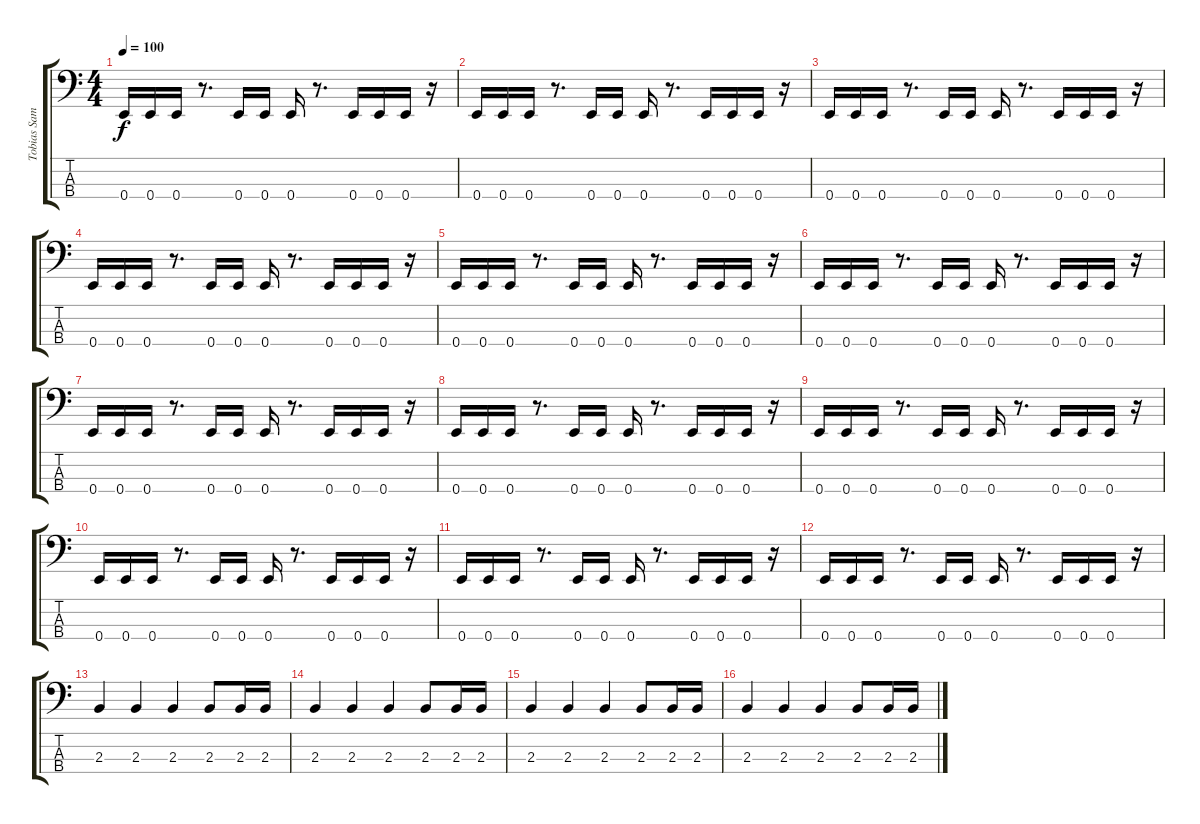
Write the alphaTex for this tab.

\track ("Tobias Sammet" "Tobias Sam") {instrument electricbassfinger}
\staff {score tabs}
\tuning (G2 D2 A1 E1) {hide}
\ts (4 4)
\tempo 100
\clef f4
\ks c
0.4.16{dy f} 0.4.16 0.4.16 r.8{d} 0.4.16 0.4.16 0.4.16 r.8{d} 0.4.16 0.4.16 0.4.16 r.16 |
0.4.16 0.4.16 0.4.16 r.8{d} 0.4.16 0.4.16 0.4.16 r.8{d} 0.4.16 0.4.16 0.4.16 r.16 |
0.4.16 0.4.16 0.4.16 r.8{d} 0.4.16 0.4.16 0.4.16 r.8{d} 0.4.16 0.4.16 0.4.16 r.16 |
0.4.16 0.4.16 0.4.16 r.8{d} 0.4.16 0.4.16 0.4.16 r.8{d} 0.4.16 0.4.16 0.4.16 r.16 |
0.4.16 0.4.16 0.4.16 r.8{d} 0.4.16 0.4.16 0.4.16 r.8{d} 0.4.16 0.4.16 0.4.16 r.16 |
0.4.16 0.4.16 0.4.16 r.8{d} 0.4.16 0.4.16 0.4.16 r.8{d} 0.4.16 0.4.16 0.4.16 r.16 |
0.4.16 0.4.16 0.4.16 r.8{d} 0.4.16 0.4.16 0.4.16 r.8{d} 0.4.16 0.4.16 0.4.16 r.16 |
0.4.16 0.4.16 0.4.16 r.8{d} 0.4.16 0.4.16 0.4.16 r.8{d} 0.4.16 0.4.16 0.4.16 r.16 |
0.4.16 0.4.16 0.4.16 r.8{d} 0.4.16 0.4.16 0.4.16 r.8{d} 0.4.16 0.4.16 0.4.16 r.16 |
0.4.16 0.4.16 0.4.16 r.8{d} 0.4.16 0.4.16 0.4.16 r.8{d} 0.4.16 0.4.16 0.4.16 r.16 |
0.4.16 0.4.16 0.4.16 r.8{d} 0.4.16 0.4.16 0.4.16 r.8{d} 0.4.16 0.4.16 0.4.16 r.16 |
0.4.16 0.4.16 0.4.16 r.8{d} 0.4.16 0.4.16 0.4.16 r.8{d} 0.4.16 0.4.16 0.4.16 r.16 |
2.3.4 2.3.4 2.3.4 2.3.8 2.3.16 2.3.16 |
2.3.4 2.3.4 2.3.4 2.3.8 2.3.16 2.3.16 |
2.3.4 2.3.4 2.3.4 2.3.8 2.3.16 2.3.16 |
2.3.4 2.3.4 2.3.4 2.3.8 2.3.16 2.3.16
